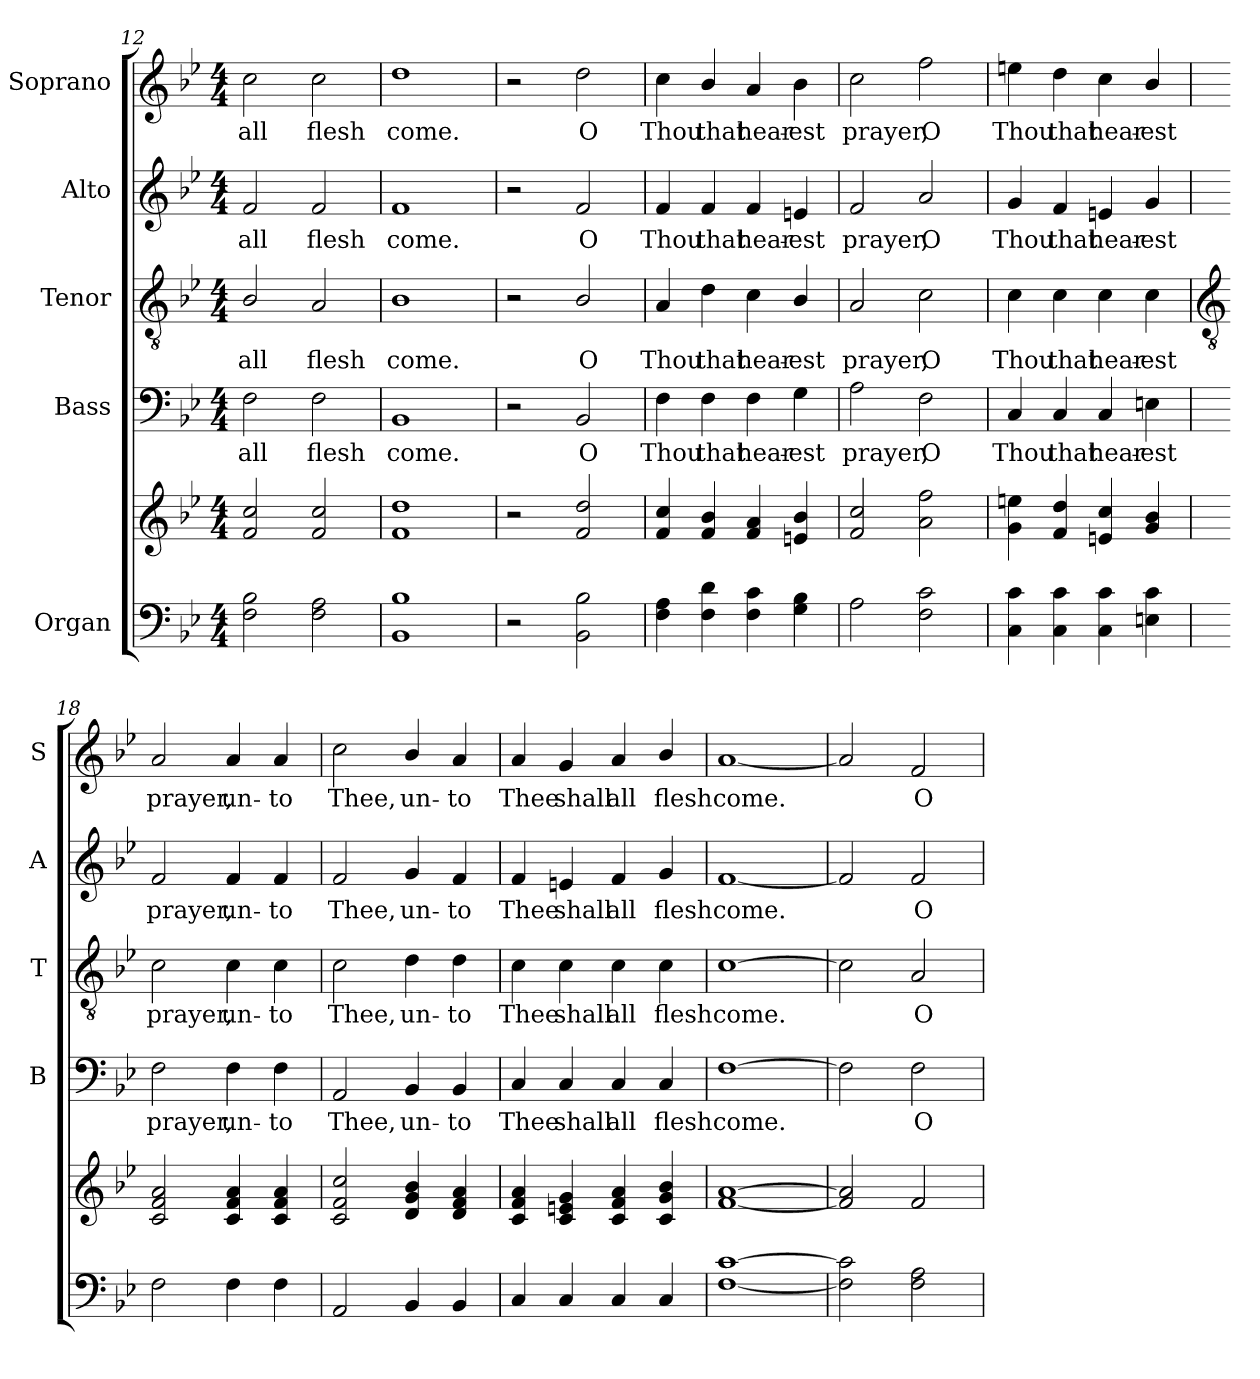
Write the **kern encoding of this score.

**kern	**kern	**kern	**text	**kern	**text	**kern	**text	**kern	**text
*part5	*part5	*part4	*part4	*part3	*part3	*part2	*part2	*part1	*part1
*staff6	*staff5	*staff4	*staff4	*staff3	*staff3	*staff2	*staff2	*staff1	*staff1
*I"Organ	*	*I"Bass	*	*I"Tenor	*	*I"Alto	*	*I"Soprano	*
*	*	*I'B	*	*I'T	*	*I'A	*	*I'S	*
!!LO:LB:g=z
*clefF4	*clefG2	*clefF4	*	*clefGv2	*	*clefG2	*	*clefG2	*
*k[b-e-]	*k[b-e-]	*k[b-e-]	*	*k[b-e-]	*	*k[b-e-]	*	*k[b-e-]	*
*B-:	*B-:	*B-:	*	*B-:	*	*B-:	*	*B-:	*
*M4/4	*M4/4	*M4/4	*	*M4/4	*	*M4/4	*	*M4/4	*
=12	=12	=12	=12	=12	=12	=12	=12	=12	=12
!	!	!	!LO:LY:b	!	!LO:LY:b	!	!LO:LY:b	!	!LO:LY:b
2F 2B-	2f/ 2cc/	2F	all	2B-/	all	2f	all	2cc	all
!	!	!	!LO:LY:b	!	!LO:LY:b	!	!LO:LY:b	!	!LO:LY:b
2F 2A	2f/ 2cc/	2F	flesh	2A	flesh	2f	flesh	2cc	flesh
=13	=13	=13	=13	=13	=13	=13	=13	=13	=13
!	!	!	!LO:LY:b	!	!LO:LY:b	!	!LO:LY:b	!	!LO:LY:b
1BB- 1B-	1f 1dd	1BB-	come.	1B-	come.	1f	come.	1dd	come.
=14	=14	=14	=14	=14	=14	=14	=14	=14	=14
2r	2r	2r	.	2r	.	2r	.	2r	.
!	!	!	!LO:LY:b	!	!LO:LY:b	!	!LO:LY:b	!	!LO:LY:b
2BB-\ 2B-\	2f 2dd	2BB-	O	2B-/	O	2f	O	2dd	O
=15	=15	=15	=15	=15	=15	=15	=15	=15	=15
!	!	!	!LO:LY:b	!	!LO:LY:b	!	!LO:LY:b	!	!LO:LY:b
4F 4A	4f/ 4cc/	4F	Thou	4A	Thou	4f	Thou	4cc	Thou
!	!	!	!LO:LY:b	!	!LO:LY:b	!	!LO:LY:b	!	!LO:LY:b
4F 4d	4f/ 4b-/	4F	that	4d	that	4f	that	4b-/	that
!	!	!	!LO:LY:b	!	!LO:LY:b	!	!LO:LY:b	!	!LO:LY:b
4F 4c	4f 4a	4F	hear-	4c	hear-	4f	hear-	4a	hear-
!	!	!	!LO:LY:b	!	!LO:LY:b	!	!LO:LY:b	!	!LO:LY:b
4G 4B-	4en/ 4b-/	4G	-est	4B-/	-est	4en	-est	4b-	-est
=16	=16	=16	=16	=16	=16	=16	=16	=16	=16
!	!	!	!LO:LY:b	!	!LO:LY:b	!	!LO:LY:b	!	!LO:LY:b
2A	2f 2cc	2A	prayer,	2A	prayer,	2f	prayer,	2cc	prayer,
!	!	!	!LO:LY:b	!	!LO:LY:b	!	!LO:LY:b	!	!LO:LY:b
2F 2c	2a 2ff	2F	O	2c	O	2a	O	2ff	O
=17	=17	=17	=17	=17	=17	=17	=17	=17	=17
!	!	!	!LO:LY:b	!	!LO:LY:b	!	!LO:LY:b	!	!LO:LY:b
4C\ 4c\	4g 4een	4C	Thou	4c	Thou	4g	Thou	4een	Thou
!	!	!	!LO:LY:b	!	!LO:LY:b	!	!LO:LY:b	!	!LO:LY:b
4C\ 4c\	4f 4dd	4C	that	4c	that	4f	that	4dd	that
!	!	!	!LO:LY:b	!	!LO:LY:b	!	!LO:LY:b	!	!LO:LY:b
4C\ 4c\	4en/ 4cc/	4C	hear-	4c	hear-	4en	hear-	4cc	hear-
!	!	!	!LO:LY:b	!	!LO:LY:b	!	!LO:LY:b	!	!LO:LY:b
4En 4c	4g/ 4b-/	4En	-est	4c	-est	4g	-est	4b-/	-est
!!LO:LB:g=z
=18	=18	=18	=18	=18	=18	=18	=18	=18	=18
*	*	*	*	*clefGv2	*	*	*	*	*
!	!	!	!LO:LY:b	!	!LO:LY:b	!	!LO:LY:b	!	!LO:LY:b
2F	2c 2f 2a	2F	prayer,	2c	prayer,	2f	prayer,	2a	prayer,
!	!	!	!LO:LY:b	!	!LO:LY:b	!	!LO:LY:b	!	!LO:LY:b
4F	4c 4f 4a	4F	un-	4c	un-	4f	un-	4a	un-
!	!	!	!LO:LY:b	!	!LO:LY:b	!	!LO:LY:b	!	!LO:LY:b
4F	4c 4f 4a	4F	-to	4c	-to	4f	-to	4a	-to
=19	=19	=19	=19	=19	=19	=19	=19	=19	=19
!	!	!	!LO:LY:b	!	!LO:LY:b	!	!LO:LY:b	!	!LO:LY:b
2AA	2c/ 2f/ 2cc/	2AA	Thee,	2c	Thee,	2f	Thee,	2cc	Thee,
!	!	!	!LO:LY:b	!	!LO:LY:b	!	!LO:LY:b	!	!LO:LY:b
4BB-	4d/ 4g/ 4b-/	4BB-	un-	4d	un-	4g	un-	4b-/	un-
!	!	!	!LO:LY:b	!	!LO:LY:b	!	!LO:LY:b	!	!LO:LY:b
4BB-	4d/ 4f/ 4a/	4BB-	-to	4d	-to	4f	-to	4a	-to
=20	=20	=20	=20	=20	=20	=20	=20	=20	=20
!	!	!	!LO:LY:b	!	!LO:LY:b	!	!LO:LY:b	!	!LO:LY:b
4C/	4c 4f 4a	4C	Thee	4c	Thee	4f	Thee	4a	Thee
!	!	!	!LO:LY:b	!	!LO:LY:b	!	!LO:LY:b	!	!LO:LY:b
4C/	4c 4en 4g	4C	shall	4c	shall	4en	shall	4g	shall
!	!	!	!LO:LY:b	!	!LO:LY:b	!	!LO:LY:b	!	!LO:LY:b
4C/	4c 4f 4a	4C	all	4c	all	4f	all	4a	all
!	!	!	!LO:LY:b	!	!LO:LY:b	!	!LO:LY:b	!	!LO:LY:b
4C/	4c/ 4g/ 4b-/	4C	flesh	4c	flesh	4g	flesh	4b-/	flesh
=21	=21	=21	=21	=21	=21	=21	=21	=21	=21
!	!	!	!LO:LY:b	!	!LO:LY:b	!	!LO:LY:b	!	!LO:LY:b
[1F [1c	[1f [1a	[1F	come.	[1c	come.	[1f	come.	[1a	come.
=22	=22	=22	=22	=22	=22	=22	=22	=22	=22
2F] 2c]	2f] 2a]	2F]	.	2c]	.	2f]	.	2a]	.
!	!	!	!LO:LY:b	!	!LO:LY:b	!	!LO:LY:b	!	!LO:LY:b
2F 2A	2f	2F	O	2A	O	2f	O	2f	O
=	=	=	=	=	=	=	=	=	=
*-	*-	*-	*-	*-	*-	*-	*-	*-	*-
